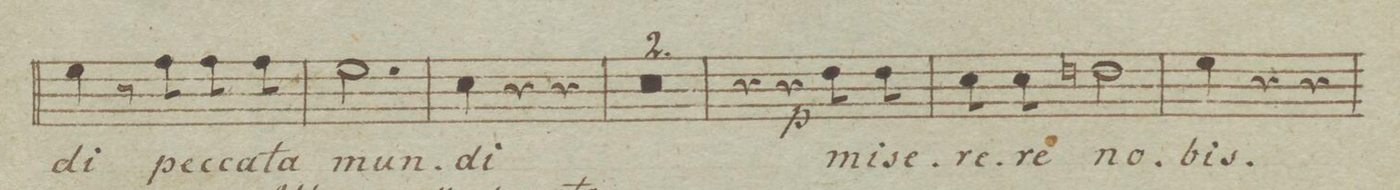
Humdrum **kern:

**kern	**text	**dynam
*I"Alto.	*	*
*clefC3	*	*
*k[b-e-a-d-g-]	*	*
*M3/4	*	*
4f\	-di	.
8r	.	.
8g-\	pec-	.
8g-\	-ca-	.
8g-\	-ta	.
=43	=43	=43
2.f\	mun-	.
=44	=44	=44
4d-\	-di	.
4r	.	.
4r	.	.
=45	=45	=45
1.r	.	.
=46	=46	=46
=47	=47	=47
4r	.	.
4r	.	p
8e-\	mi-	.
8e-\	-se-	.
=48	=48	=48
8d-\	-re-	.
8d-\	-re	.
2en\	no-	.
=49	=49	=49
4f\	-bis	.
4r	.	.
4r	.	.
=50	=50	=50
*-	*-	*-
